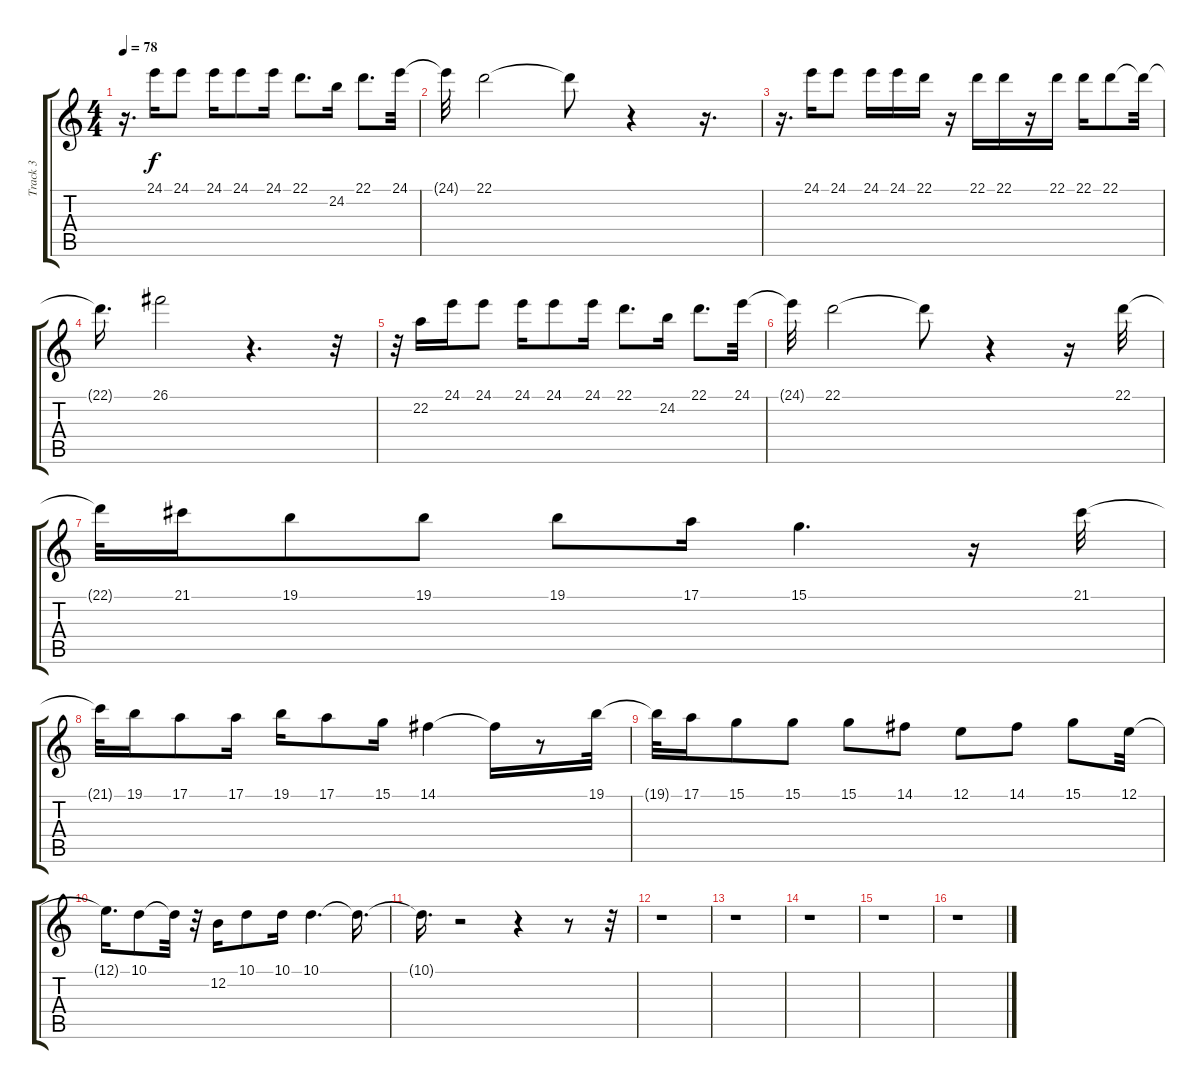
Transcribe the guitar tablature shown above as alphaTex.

\track ("Track 3" "Track 3") {instrument fx5brightness}
\staff {score tabs}
\tuning (E4 B3 G3 D3 A2 E2) {hide}
\ts (4 4)
\tempo 78
\clef g2
\ks c
r.16{d dy f} 24.1.16 24.1.8 24.1.16 24.1.8 24.1.16 22.1.8{d} 24.2.16 22.1.8{d} 24.1.32 |
24.1{t}.32 22.1.2 22.1{t}.8 r.4 r.16{d} |
r.16{d} 24.1.16 24.1.8 24.1.16 24.1.16 22.1.16 r.16 22.1.16 22.1.16 r.16 22.1.16 22.1.16 22.1.8 22.1{t}.32 |
22.1{t}.16{d} 26.1.2 r.4{d} r.32 |
r.32 22.2.16 24.1.16 24.1.8 24.1.16 24.1.8 24.1.16 22.1.8{d} 24.2.16 22.1.8{d} 24.1.32 |
24.1{t}.32 22.1.2 22.1{t}.8 r.4 r.16 22.1.32 |
22.1{t}.32 21.1.16 19.1.8 19.1.8 19.1.8 17.1.16 15.1.4{d} r.16 21.1.32 |
21.1{t}.32 19.1.16 17.1.8 17.1.16 19.1.16 17.1.8 15.1.16 14.1.4 14.1{t}.16 r.8 19.1.32 |
19.1{t}.32 17.1.16 15.1.8 15.1.8 15.1.8 14.1.8 12.1.8 14.1.8 15.1.8 12.1.32 |
12.1{t}.16{d} 10.1.8 10.1{t}.32 r.32 12.2.16 10.1.8 10.1.16 10.1.4{d} 10.1{t}.16{d} |
10.1{t}.16{d} r.2 r.4 r.8 r.32 |
r.1 |
r.1 |
r.1 |
r.1 |
r.1
